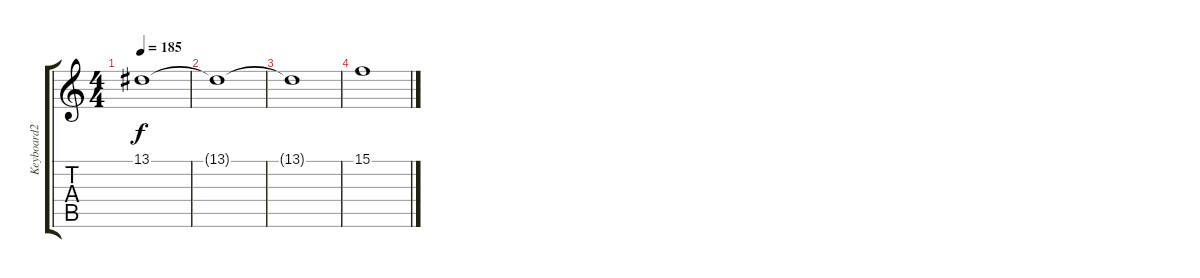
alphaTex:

\track ("Keyboard2" "Keyboard2") {instrument lead2sawtooth}
\staff {score tabs}
\tuning (D4 A3 F3 C3 G2 C2) {hide}
\ts (4 4)
\tempo 185
\clef g2
\ks c
13.1.1{dy f} |
13.1{t}.1 |
13.1{t}.1 |
15.1.1
